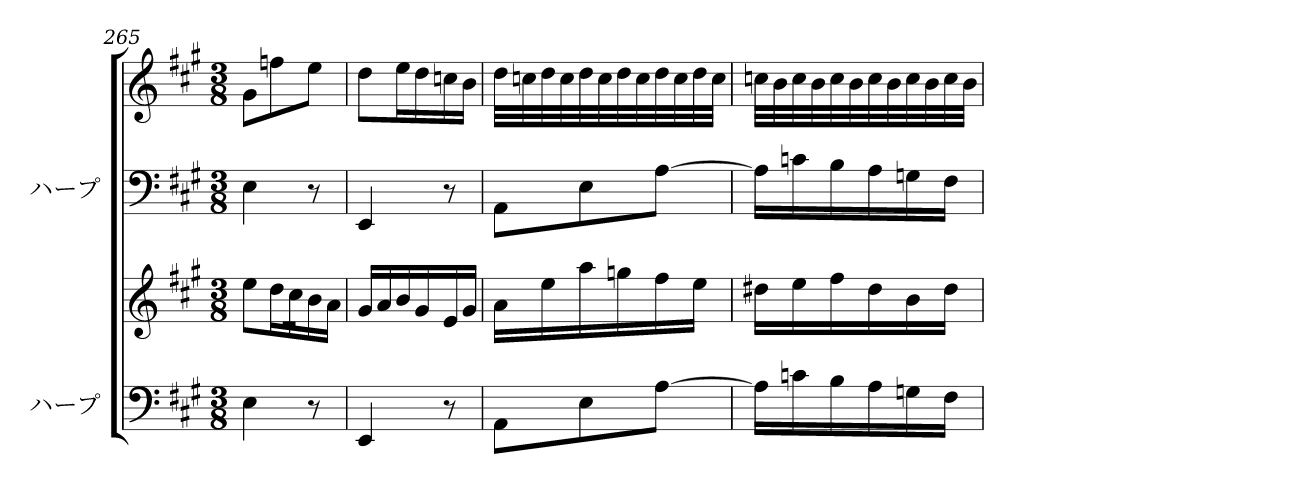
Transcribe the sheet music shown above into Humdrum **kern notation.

**kern	**kern	**kern	**kern
*part2	*part2	*part1	*part1
*staff4	*staff3	*staff2	*staff1
*I"ハープ	*	*I"ハープ	*
*clefF4	*clefG2	*clefF4	*clefG2
*k[f#c#g#]	*k[f#c#g#]	*k[f#c#g#]	*k[f#c#g#]
*M3/8	*M3/8	*M3/8	*M3/8
=265	=265	=265	=265
*	*^	*	*
4E\	8ee\L	4.r	4E\	8g#\L
.	16dd\L	.	.	8ffn\
.	16cc#\	.	.	.
8r	16b\	.	8r	8ee\J
.	16a\JJ	.	.	.
*	*v	*v	*	*
=266	=266	=266	=266
4EE/	16g#/LL	4EE/	8dd\L
.	16a/	.	.
.	16b/	.	16ee\L
.	16g#/	.	16dd\
8r	16e/	8r	16ccn\
.	16g#/JJ	.	16b\JJ
=267	=267	=267	=267
8AA\L	16a\LL	8AA\L	32dd\LLL
.	.	.	32ccn\
.	16ee\	.	32dd\
.	.	.	32cc\
8E\	16aa\	8E\	32dd\
.	.	.	32cc\
.	16ggn\	.	32dd\
.	.	.	32cc\
[8A\J	16ff#\	[8A\J	32dd\
.	.	.	32cc\
.	16ee\JJ	.	32dd\
.	.	.	32cc\JJJ
=268	=268	=268	=268
16A\LL]	16dd#X\LL	16A\LL]	32ccn\LLL
.	.	.	32b\
16cn\	16ee\	16cn\	32cc\
.	.	.	32b\
16B\	16ff#\	16B\	32cc\
.	.	.	32b\
16A\	16dd#\	16A\	32cc\
.	.	.	32b\
16Gn\	16b\	16Gn\	32cc\
.	.	.	32b\
16F#\JJ	16dd#\JJ	16F#\JJ	32cc\
.	.	.	32b\JJJ
=	=	=	=
*-	*-	*-	*-
